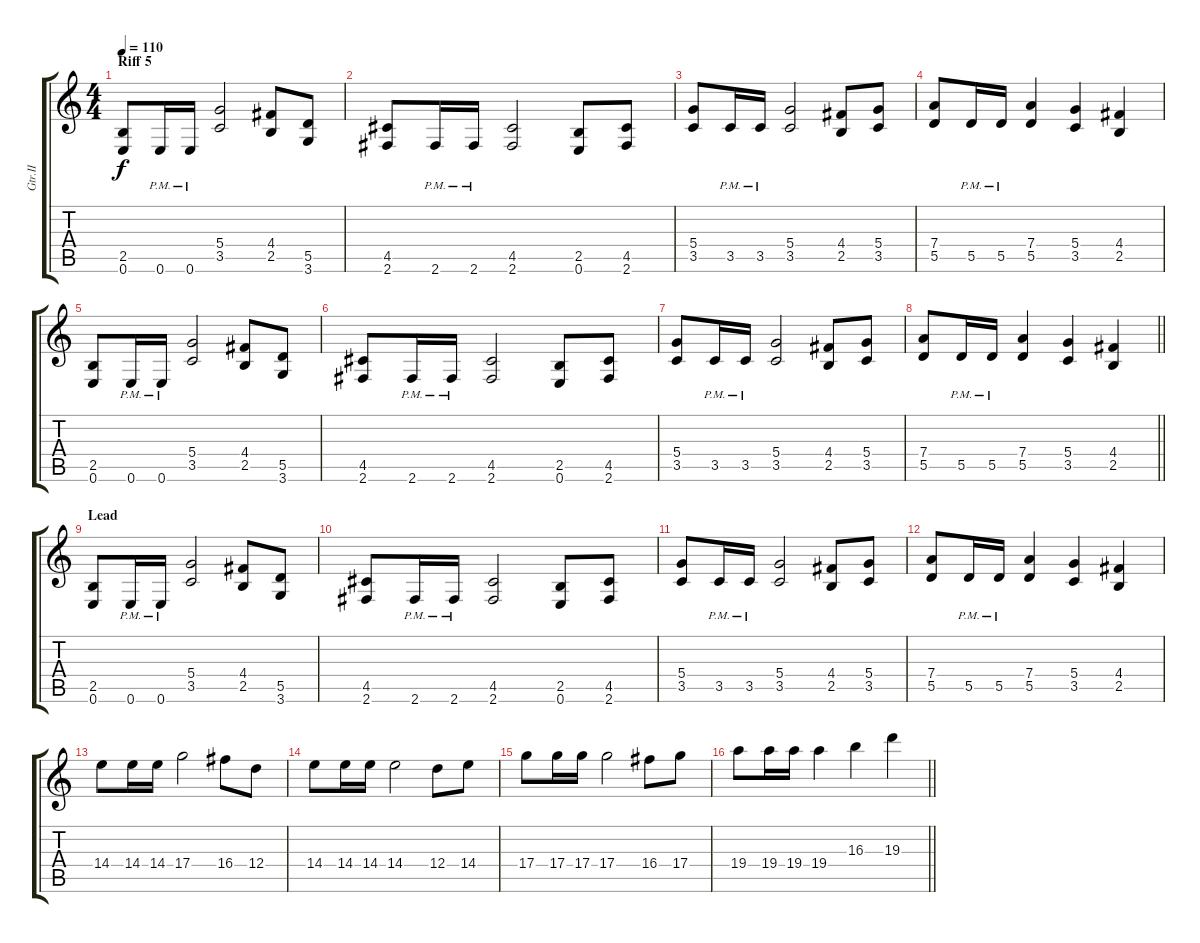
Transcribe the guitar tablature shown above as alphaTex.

\track ("Gtr.II" "Gtr.II") {instrument overdrivenguitar}
\staff {score tabs}
\tuning (E4 B3 G3 D3 A2 E2) {hide}
\ts (4 4)
\section ("" "Riff 5")
\tempo 110
\clef g2
\ks c
(2.5 0.6).8{dy f} 0.6{pm}.16 0.6{pm}.16 (5.4 3.5).2 (4.4 2.5).8 (5.5 3.6).8 |
(4.5 2.6).8 2.6{pm}.16 2.6{pm}.16 (4.5 2.6).2 (2.5 0.6).8 (4.5 2.6).8 |
(5.4 3.5).8 3.5{pm}.16 3.5{pm}.16 (5.4 3.5).2 (4.4 2.5).8 (5.4 3.5).8 |
(7.4 5.5).8 5.5{pm}.16 5.5{pm}.16 (7.4 5.5).4 (5.4 3.5).4 (4.4 2.5).4 |
(2.5 0.6).8 0.6{pm}.16 0.6{pm}.16 (5.4 3.5).2 (4.4 2.5).8 (5.5 3.6).8 |
(4.5 2.6).8 2.6{pm}.16 2.6{pm}.16 (4.5 2.6).2 (2.5 0.6).8 (4.5 2.6).8 |
(5.4 3.5).8 3.5{pm}.16 3.5{pm}.16 (5.4 3.5).2 (4.4 2.5).8 (5.4 3.5).8 |
\barLineRight lightlight
(7.4 5.5).8 5.5{pm}.16 5.5{pm}.16 (7.4 5.5).4 (5.4 3.5).4 (4.4 2.5).4 |
\section ("" "Lead")
(2.5 0.6).8 0.6{pm}.16 0.6{pm}.16 (5.4 3.5).2 (4.4 2.5).8 (5.5 3.6).8 |
(4.5 2.6).8 2.6{pm}.16 2.6{pm}.16 (4.5 2.6).2 (2.5 0.6).8 (4.5 2.6).8 |
(5.4 3.5).8 3.5{pm}.16 3.5{pm}.16 (5.4 3.5).2 (4.4 2.5).8 (5.4 3.5).8 |
(7.4 5.5).8 5.5{pm}.16 5.5{pm}.16 (7.4 5.5).4 (5.4 3.5).4 (4.4 2.5).4 |
14.4.8 14.4.16 14.4.16 17.4.2 16.4.8 12.4.8 |
14.4.8 14.4.16 14.4.16 14.4.2 12.4.8 14.4.8 |
17.4.8 17.4.16 17.4.16 17.4.2 16.4.8 17.4.8 |
\barLineRight lightlight
19.4.8 19.4.16 19.4.16 19.4.4 16.3.4 19.3.4
